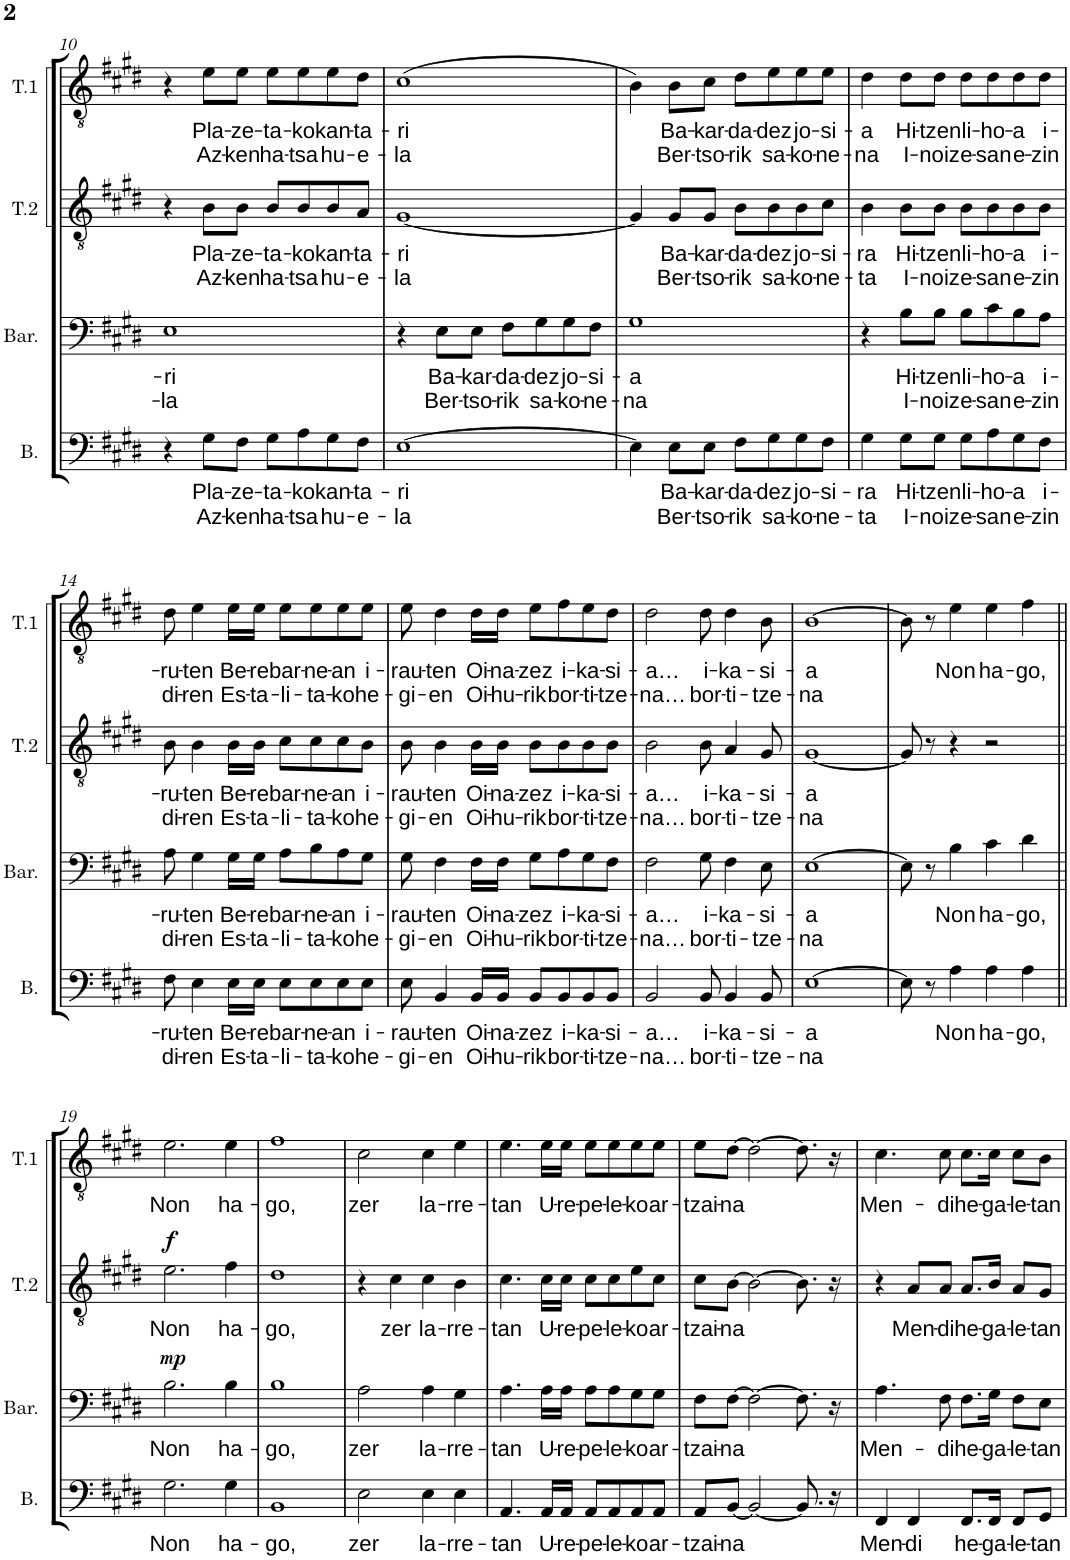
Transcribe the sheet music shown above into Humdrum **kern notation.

**kern	**text	**text	**kern	**text	**text	**dynam	**kern	**text	**text	**dynam	**kern	**text	**text
*part4	*part4	*part4	*part3	*part3	*part3	*part3	*part2	*part2	*part2	*part2	*part1	*part1	*part1
*staff4	*staff4	*staff4	*staff3	*staff3	*staff3	*staff3	*staff2	*staff2	*staff2	*staff2	*staff1	*staff1	*staff1
*I"Basse	*	*	*I"Baryton	*	*	*	*I"Ténor 2	*	*	*	*I"Ténor 1	*	*
*I'B.	*	*	*I'Bar.	*	*	*	*I'T.2	*	*	*	*I'T.1	*	*
!!LO:PB:g=z
*clefF4	*	*	*clefF4	*	*	*	*clefGv2	*	*	*	*clefGv2	*	*
*k[f#c#g#d#]	*	*	*k[f#c#g#d#]	*	*	*	*k[f#c#g#d#]	*	*	*	*k[f#c#g#d#]	*	*
*M4/4	*	*	*M4/4	*	*	*	*M4/4	*	*	*	*M4/4	*	*
=10	=10	=10	=10	=10	=10	=10	=10	=10	=10	=10	=10	=10	=10
!	!	!	!	!LO:LY:b	!LO:LY:b	!	!	!	!	!	!	!	!
4r	.	.	1E	-ri	-la	.	4r	.	.	.	4r	.	.
!	!LO:LY:b	!LO:LY:b	!	!	!	!	!	!LO:LY:b	!LO:LY:b	!	!	!LO:LY:b	!LO:LY:b
8G#\L	Pla-	Az-	.	.	.	.	8B\L	Pla-	Az-	.	8e\L	Pla-	Az-
!	!LO:LY:b	!LO:LY:b	!	!	!	!	!	!LO:LY:b	!LO:LY:b	!	!	!LO:LY:b	!LO:LY:b
8F#\J	-ze-	-ken	.	.	.	.	8B\J	-ze-	-ken	.	8e\J	-ze-	-ken
!	!LO:LY:b	!LO:LY:b	!	!	!	!	!	!LO:LY:b	!LO:LY:b	!	!	!LO:LY:b	!LO:LY:b
8G#\L	-ta-	ha-	.	.	.	.	8B/L	-ta-	ha-	.	8e\L	-ta-	ha-
!	!LO:LY:b	!LO:LY:b	!	!	!	!	!	!LO:LY:b	!LO:LY:b	!	!	!LO:LY:b	!LO:LY:b
8A\	-ko	-tsa	.	.	.	.	8B/	-ko	-tsa	.	8e\	-ko	-tsa
!	!LO:LY:b	!LO:LY:b	!	!	!	!	!	!LO:LY:b	!LO:LY:b	!	!	!LO:LY:b	!LO:LY:b
8G#\	kan-	hu-	.	.	.	.	8B/	kan-	hu-	.	8e\	kan-	hu-
!	!LO:LY:b	!LO:LY:b	!	!	!	!	!	!LO:LY:b	!LO:LY:b	!	!	!LO:LY:b	!LO:LY:b
8F#\J	-ta-	-e-	.	.	.	.	8A/J	-ta-	-e-	.	8d#\J	-ta-	-e-
=11	=11	=11	=11	=11	=11	=11	=11	=11	=11	=11	=11	=11	=11
!	!LO:LY:b	!LO:LY:b	!	!	!	!	!	!LO:LY:b	!LO:LY:b	!	!	!LO:LY:b	!LO:LY:b
[1E	-ri	-la	4r	.	.	.	[1G#	-ri	-la	.	(1c#	-ri	-la
!	!	!	!	!LO:LY:b	!LO:LY:b	!	!	!	!	!	!	!	!
.	.	.	8E\L	Ba-	Ber-	.	.	.	.	.	.	.	.
!	!	!	!	!LO:LY:b	!LO:LY:b	!	!	!	!	!	!	!	!
.	.	.	8E\J	-kar-	-tso-	.	.	.	.	.	.	.	.
!	!	!	!	!LO:LY:b	!LO:LY:b	!	!	!	!	!	!	!	!
.	.	.	8F#\L	-da-	-rik	.	.	.	.	.	.	.	.
!	!	!	!	!LO:LY:b	!LO:LY:b	!	!	!	!	!	!	!	!
.	.	.	8G#\	-dez	sa-	.	.	.	.	.	.	.	.
!	!	!	!	!LO:LY:b	!LO:LY:b	!	!	!	!	!	!	!	!
.	.	.	8G#\	jo-	-ko-	.	.	.	.	.	.	.	.
!	!	!	!	!LO:LY:b	!LO:LY:b	!	!	!	!	!	!	!	!
.	.	.	8F#\J	-si-	-ne-	.	.	.	.	.	.	.	.
=12	=12	=12	=12	=12	=12	=12	=12	=12	=12	=12	=12	=12	=12
!	!	!	!	!LO:LY:b	!LO:LY:b	!	!	!	!	!	!	!	!
4E\]	.	.	1G#	-a	-na	.	4G#/]	.	.	.	4B\)	.	.
!	!LO:LY:b	!LO:LY:b	!	!	!	!	!	!LO:LY:b	!LO:LY:b	!	!	!LO:LY:b	!LO:LY:b
8E\L	Ba-	Ber-	.	.	.	.	8G#/L	Ba-	Ber-	.	8B\L	Ba-	Ber-
!	!LO:LY:b	!LO:LY:b	!	!	!	!	!	!LO:LY:b	!LO:LY:b	!	!	!LO:LY:b	!LO:LY:b
8E\J	-kar-	-tso-	.	.	.	.	8G#/J	-kar-	-tso-	.	8c#\J	-kar-	-tso-
!	!LO:LY:b	!LO:LY:b	!	!	!	!	!	!LO:LY:b	!LO:LY:b	!	!	!LO:LY:b	!LO:LY:b
8F#\L	-da-	-rik	.	.	.	.	8B\L	-da-	-rik	.	8d#\L	-da-	-rik
!	!LO:LY:b	!LO:LY:b	!	!	!	!	!	!LO:LY:b	!LO:LY:b	!	!	!LO:LY:b	!LO:LY:b
8G#\	-dez	sa-	.	.	.	.	8B\	-dez	sa-	.	8e\	-dez	sa-
!	!LO:LY:b	!LO:LY:b	!	!	!	!	!	!LO:LY:b	!LO:LY:b	!	!	!LO:LY:b	!LO:LY:b
8G#\	jo-	-ko-	.	.	.	.	8B\	jo-	-ko-	.	8e\	jo-	-ko-
!	!LO:LY:b	!LO:LY:b	!	!	!	!	!	!LO:LY:b	!LO:LY:b	!	!	!LO:LY:b	!LO:LY:b
8F#\J	-si-	-ne-	.	.	.	.	8c#\J	-si-	-ne-	.	8e\J	-si-	-ne-
=13	=13	=13	=13	=13	=13	=13	=13	=13	=13	=13	=13	=13	=13
!	!LO:LY:b	!LO:LY:b	!	!	!	!	!	!LO:LY:b	!LO:LY:b	!	!	!LO:LY:b	!LO:LY:b
4G#\	-ra	-ta	4r	.	.	.	4B\	-ra	-ta	.	4d#\	-a	-na
!	!LO:LY:b	!LO:LY:b	!	!LO:LY:b	!LO:LY:b	!	!	!LO:LY:b	!LO:LY:b	!	!	!LO:LY:b	!LO:LY:b
8G#\L	Hi-	I-	8B\L	Hi-	I-	.	8B\L	Hi-	I-	.	8d#\L	Hi-	I-
!	!LO:LY:b	!LO:LY:b	!	!LO:LY:b	!LO:LY:b	!	!	!LO:LY:b	!LO:LY:b	!	!	!LO:LY:b	!LO:LY:b
8G#\J	-tzen	-noiz	8B\J	-tzen	-noiz	.	8B\J	-tzen	-noiz	.	8d#\J	-tzen	-noiz
!	!LO:LY:b	!LO:LY:b	!	!LO:LY:b	!LO:LY:b	!	!	!LO:LY:b	!LO:LY:b	!	!	!LO:LY:b	!LO:LY:b
8G#\L	li-	e-	8B\L	li-	e-	.	8B\L	li-	e-	.	8d#\L	li-	e-
!	!LO:LY:b	!LO:LY:b	!	!LO:LY:b	!LO:LY:b	!	!	!LO:LY:b	!LO:LY:b	!	!	!LO:LY:b	!LO:LY:b
8A\	-ho-	-san	8c#\	-ho-	-san	.	8B\	-ho-	-san	.	8d#\	-ho-	-san
!	!LO:LY:b	!LO:LY:b	!	!LO:LY:b	!LO:LY:b	!	!	!LO:LY:b	!LO:LY:b	!	!	!LO:LY:b	!LO:LY:b
8G#\	-a	e-	8B\	-a	e-	.	8B\	-a	e-	.	8d#\	-a	e-
!	!LO:LY:b	!LO:LY:b	!	!LO:LY:b	!LO:LY:b	!	!	!LO:LY:b	!LO:LY:b	!	!	!LO:LY:b	!LO:LY:b
8F#\J	i-	-zin	8A\J	i-	-zin	.	8B\J	i-	-zin	.	8d#\J	i-	-zin
!!LO:LB:g=z
=14	=14	=14	=14	=14	=14	=14	=14	=14	=14	=14	=14	=14	=14
!	!LO:LY:b	!LO:LY:b	!	!LO:LY:b	!LO:LY:b	!	!	!LO:LY:b	!LO:LY:b	!	!	!LO:LY:b	!LO:LY:b
8F#\	-ru-	di-	8A\	-ru-	di-	.	8B\	-ru-	di-	.	8d#\	-ru-	di-
!	!LO:LY:b	!LO:LY:b	!	!LO:LY:b	!LO:LY:b	!	!	!LO:LY:b	!LO:LY:b	!	!	!LO:LY:b	!LO:LY:b
4E\	-ten	-ren	4G#\	-ten	-ren	.	4B\	-ten	-ren	.	4e\	-ten	-ren
!	!LO:LY:b	!LO:LY:b	!	!LO:LY:b	!LO:LY:b	!	!	!LO:LY:b	!LO:LY:b	!	!	!LO:LY:b	!LO:LY:b
16E\LL	Be-	Es-	16G#\LL	Be-	Es-	.	16B\LL	Be-	Es-	.	16e\LL	Be-	Es-
!	!LO:LY:b	!LO:LY:b	!	!LO:LY:b	!LO:LY:b	!	!	!LO:LY:b	!LO:LY:b	!	!	!LO:LY:b	!LO:LY:b
16E\JJ	-re	-ta-	16G#\JJ	-re	-ta-	.	16B\JJ	-re	-ta-	.	16e\JJ	-re	-ta-
!	!LO:LY:b	!LO:LY:b	!	!LO:LY:b	!LO:LY:b	!	!	!LO:LY:b	!LO:LY:b	!	!	!LO:LY:b	!LO:LY:b
8E\L	bar-	-li-	8A\L	bar-	-li-	.	8c#\L	bar-	-li-	.	8e\L	bar-	-li-
!	!LO:LY:b	!LO:LY:b	!	!LO:LY:b	!LO:LY:b	!	!	!LO:LY:b	!LO:LY:b	!	!	!LO:LY:b	!LO:LY:b
8E\	-ne-	-ta-	8B\	-ne-	-ta-	.	8c#\	-ne-	-ta-	.	8e\	-ne-	-ta-
!	!LO:LY:b	!LO:LY:b	!	!LO:LY:b	!LO:LY:b	!	!	!LO:LY:b	!LO:LY:b	!	!	!LO:LY:b	!LO:LY:b
8E\	-an	-ko	8A\	-an	-ko	.	8c#\	-an	-ko	.	8e\	-an	-ko
!	!LO:LY:b	!LO:LY:b	!	!LO:LY:b	!LO:LY:b	!	!	!LO:LY:b	!LO:LY:b	!	!	!LO:LY:b	!LO:LY:b
8E\J	i-	he-	8G#\J	i-	he-	.	8B\J	i-	he-	.	8e\J	i-	he-
=15	=15	=15	=15	=15	=15	=15	=15	=15	=15	=15	=15	=15	=15
!	!LO:LY:b	!LO:LY:b	!	!LO:LY:b	!LO:LY:b	!	!	!LO:LY:b	!LO:LY:b	!	!	!LO:LY:b	!LO:LY:b
8E\	-rau-	-gi-	8G#\	-rau-	-gi-	.	8B\	-rau-	-gi-	.	8e\	-rau-	-gi-
!	!LO:LY:b	!LO:LY:b	!	!LO:LY:b	!LO:LY:b	!	!	!LO:LY:b	!LO:LY:b	!	!	!LO:LY:b	!LO:LY:b
4BB/	-ten	-en	4F#\	-ten	-en	.	4B\	-ten	-en	.	4d#\	-ten	-en
!	!LO:LY:b	!LO:LY:b	!	!LO:LY:b	!LO:LY:b	!	!	!LO:LY:b	!LO:LY:b	!	!	!LO:LY:b	!LO:LY:b
16BB/LL	Oi-	Oi-	16F#\LL	Oi-	Oi-	.	16B\LL	Oi-	Oi-	.	16d#\LL	Oi-	Oi-
!	!LO:LY:b	!LO:LY:b	!	!LO:LY:b	!LO:LY:b	!	!	!LO:LY:b	!LO:LY:b	!	!	!LO:LY:b	!LO:LY:b
16BB/JJ	-na-	-hu-	16F#\JJ	-na-	-hu-	.	16B\JJ	-na-	-hu-	.	16d#\JJ	-na-	-hu-
!	!LO:LY:b	!LO:LY:b	!	!LO:LY:b	!LO:LY:b	!	!	!LO:LY:b	!LO:LY:b	!	!	!LO:LY:b	!LO:LY:b
8BB/L	-zez	-rik	8G#\L	-zez	-rik	.	8B\L	-zez	-rik	.	8e\L	-zez	-rik
!	!LO:LY:b	!LO:LY:b	!	!LO:LY:b	!LO:LY:b	!	!	!LO:LY:b	!LO:LY:b	!	!	!LO:LY:b	!LO:LY:b
8BB/	i-	bor-	8A\	i-	bor-	.	8B\	i-	bor-	.	8f#\	i-	bor-
!	!LO:LY:b	!LO:LY:b	!	!LO:LY:b	!LO:LY:b	!	!	!LO:LY:b	!LO:LY:b	!	!	!LO:LY:b	!LO:LY:b
8BB/	-ka-	-ti-	8G#\	-ka-	-ti-	.	8B\	-ka-	-ti-	.	8e\	-ka-	-ti-
!	!LO:LY:b	!LO:LY:b	!	!LO:LY:b	!LO:LY:b	!	!	!LO:LY:b	!LO:LY:b	!	!	!LO:LY:b	!LO:LY:b
8BB/J	-si-	-tze-	8F#\J	-si-	-tze-	.	8B\J	-si-	-tze-	.	8d#\J	-si-	-tze-
=16	=16	=16	=16	=16	=16	=16	=16	=16	=16	=16	=16	=16	=16
!	!LO:LY:b	!LO:LY:b	!	!LO:LY:b	!LO:LY:b	!	!	!LO:LY:b	!LO:LY:b	!	!	!LO:LY:b	!LO:LY:b
2BB/	-a…	-na…	2F#\	-a…	-na…	.	2B\	-a…	-na…	.	2d#\	-a…	-na…
!	!LO:LY:b	!LO:LY:b	!	!LO:LY:b	!LO:LY:b	!	!	!LO:LY:b	!LO:LY:b	!	!	!LO:LY:b	!LO:LY:b
8BB/	i-	bor-	8G#\	i-	bor-	.	8B\	i-	bor-	.	8d#\	i-	bor-
!	!LO:LY:b	!LO:LY:b	!	!LO:LY:b	!LO:LY:b	!	!	!LO:LY:b	!LO:LY:b	!	!	!LO:LY:b	!LO:LY:b
4BB/	-ka-	-ti-	4F#\	-ka-	-ti-	.	4A/	-ka-	-ti-	.	4d#\	-ka-	-ti-
!	!LO:LY:b	!LO:LY:b	!	!LO:LY:b	!LO:LY:b	!	!	!LO:LY:b	!LO:LY:b	!	!	!LO:LY:b	!LO:LY:b
8BB/	-si-	-tze-	8E\	-si-	-tze-	.	8G#/	-si-	-tze-	.	8B\	-si-	-tze-
=17	=17	=17	=17	=17	=17	=17	=17	=17	=17	=17	=17	=17	=17
!	!LO:LY:b	!LO:LY:b	!	!LO:LY:b	!LO:LY:b	!	!	!LO:LY:b	!LO:LY:b	!	!	!LO:LY:b	!LO:LY:b
[1E	-a	-na	[1E	-a	-na	.	[1G#	-a	-na	.	[1B	-a	-na
=18	=18	=18	=18	=18	=18	=18	=18	=18	=18	=18	=18	=18	=18
8E\]	.	.	8E\]	.	.	.	8G#/]	.	.	.	8B\]	.	.
8r	.	.	8r	.	.	.	8r	.	.	.	8r	.	.
!	!LO:LY:b	!	!	!LO:LY:b	!	!	!	!	!	!	!	!LO:LY:b	!
4A\	Non	.	4B\	Non	.	.	4r	.	.	.	4e\	Non	.
!	!LO:LY:b	!	!	!LO:LY:b	!	!	!	!	!	!	!	!LO:LY:b	!
4A\	ha-	.	4c#\	ha-	.	.	2r	.	.	.	4e\	ha-	.
!	!LO:LY:b	!	!	!LO:LY:b	!	!	!	!	!	!	!	!LO:LY:b	!
4A\	-go,	.	4d#\	-go,	.	.	.	.	.	.	4f#\	-go,	.
!!LO:LB:g=z
=19||	=19||	=19||	=19||	=19||	=19||	=19||	=19||	=19||	=19||	=19||	=19||	=19||	=19||
!	!LO:LY:b	!	!	!LO:LY:b	!	!LO:DY:a	!	!LO:LY:b	!	!LO:DY:a	!	!LO:LY:b	!
2.G#\	Non	.	2.B\	Non	.	mp	2.e\	Non	.	f	2.e\	Non	.
!	!LO:LY:b	!	!	!LO:LY:b	!	!	!	!LO:LY:b	!	!	!	!LO:LY:b	!
4G#\	ha-	.	4B\	ha-	.	.	4f#\	ha-	.	.	4e\	ha-	.
=20	=20	=20	=20	=20	=20	=20	=20	=20	=20	=20	=20	=20	=20
!	!LO:LY:b	!	!	!LO:LY:b	!	!	!	!LO:LY:b	!	!	!	!LO:LY:b	!
1BB	-go,	.	1B	-go,	.	.	1d#	-go,	.	.	1f#	-go,	.
=21	=21	=21	=21	=21	=21	=21	=21	=21	=21	=21	=21	=21	=21
!	!LO:LY:b	!	!	!LO:LY:b	!	!	!	!	!	!	!	!LO:LY:b	!
2E\	zer	.	2A\	zer	.	.	4r	.	.	.	2c#\	zer	.
!	!	!	!	!	!	!	!	!LO:LY:b	!	!	!	!	!
.	.	.	.	.	.	.	4c#\	zer	.	.	.	.	.
!	!LO:LY:b	!	!	!LO:LY:b	!	!	!	!LO:LY:b	!	!	!	!LO:LY:b	!
4E\	la-	.	4A\	la-	.	.	4c#\	la-	.	.	4c#\	la-	.
!	!LO:LY:b	!	!	!LO:LY:b	!	!	!	!LO:LY:b	!	!	!	!LO:LY:b	!
4E\	-rre-	.	4G#\	-rre-	.	.	4B\	-rre-	.	.	4e\	-rre-	.
=22	=22	=22	=22	=22	=22	=22	=22	=22	=22	=22	=22	=22	=22
!	!LO:LY:b	!	!	!LO:LY:b	!	!	!	!LO:LY:b	!	!	!	!LO:LY:b	!
4.AA/	-tan	.	4.A\	-tan	.	.	4.c#\	-tan	.	.	4.e\	-tan	.
!	!LO:LY:b	!	!	!LO:LY:b	!	!	!	!LO:LY:b	!	!	!	!LO:LY:b	!
16AA/LL	U-	.	16A\LL	U-	.	.	16c#\LL	U-	.	.	16e\LL	U-	.
!	!LO:LY:b	!	!	!LO:LY:b	!	!	!	!LO:LY:b	!	!	!	!LO:LY:b	!
16AA/JJ	-re-	.	16A\JJ	-re-	.	.	16c#\JJ	-re-	.	.	16e\JJ	-re-	.
!	!LO:LY:b	!	!	!LO:LY:b	!	!	!	!LO:LY:b	!	!	!	!LO:LY:b	!
8AA/L	-pe-	.	8A\L	-pe-	.	.	8c#\L	-pe-	.	.	8e\L	-pe-	.
!	!LO:LY:b	!	!	!LO:LY:b	!	!	!	!LO:LY:b	!	!	!	!LO:LY:b	!
8AA/	-le-	.	8A\	-le-	.	.	8c#\	-le-	.	.	8e\	-le-	.
!	!LO:LY:b	!	!	!LO:LY:b	!	!	!	!LO:LY:b	!	!	!	!LO:LY:b	!
8AA/	-ko	.	8G#\	-ko	.	.	8e\	-ko	.	.	8e\	-ko	.
!	!LO:LY:b	!	!	!LO:LY:b	!	!	!	!LO:LY:b	!	!	!	!LO:LY:b	!
8AA/J	ar-	.	8G#\J	ar-	.	.	8c#\J	ar-	.	.	8e\J	ar-	.
=23	=23	=23	=23	=23	=23	=23	=23	=23	=23	=23	=23	=23	=23
!	!LO:LY:b	!	!	!LO:LY:b	!	!	!	!LO:LY:b	!	!	!	!LO:LY:b	!
8AA/L	-tzai-	.	8F#\L	-tzai-	.	.	8c#\L	-tzai-	.	.	8e\L	-tzai-	.
!	!LO:LY:b	!	!	!LO:LY:b	!	!	!	!LO:LY:b	!	!	!	!LO:LY:b	!
[8BB/J	-na	.	[8F#\J	-na	.	.	[8B\J	-na	.	.	[8d#\J	-na	.
2BB/_	.	.	2F#\_	.	.	.	2B\_	.	.	.	2d#\_	.	.
8.BB/]	.	.	8.F#\]	.	.	.	8.B\]	.	.	.	8.d#\]	.	.
16r	.	.	16r	.	.	.	16r	.	.	.	16r	.	.
=24	=24	=24	=24	=24	=24	=24	=24	=24	=24	=24	=24	=24	=24
!	!LO:LY:b	!	!	!LO:LY:b	!	!	!	!	!	!	!	!LO:LY:b	!
4FF#/	Men-	.	4.A\	Men-	.	.	4r	.	.	.	4.c#\	Men-	.
!	!LO:LY:b	!	!	!	!	!	!	!LO:LY:b	!	!	!	!	!
4FF#/	-di	.	.	.	.	.	8A/L	Men-	.	.	.	.	.
!	!	!	!	!LO:LY:b	!	!	!	!LO:LY:b	!	!	!	!LO:LY:b	!
.	.	.	8F#\	-di	.	.	8A/J	-di	.	.	8c#\	-di	.
!	!LO:LY:b	!	!	!LO:LY:b	!	!	!	!LO:LY:b	!	!	!	!LO:LY:b	!
8.FF#/L	he-	.	8.F#\L	he-	.	.	8.A/L	he-	.	.	8.c#\L	he-	.
!	!LO:LY:b	!	!	!LO:LY:b	!	!	!	!LO:LY:b	!	!	!	!LO:LY:b	!
16FF#/Jk	-ga-	.	16G#\Jk	-ga-	.	.	16B/Jk	-ga-	.	.	16c#\Jk	-ga-	.
!	!LO:LY:b	!	!	!LO:LY:b	!	!	!	!LO:LY:b	!	!	!	!LO:LY:b	!
8FF#/L	-le-	.	8F#\L	-le-	.	.	8A/L	-le-	.	.	8c#\L	-le-	.
!	!LO:LY:b	!	!	!LO:LY:b	!	!	!	!LO:LY:b	!	!	!	!LO:LY:b	!
8GG#/J	-tan	.	8E\J	-tan	.	.	8G#/J	-tan	.	.	8B\J	-tan	.
=	=	=	=	=	=	=	=	=	=	=	=	=	=
*-	*-	*-	*-	*-	*-	*-	*-	*-	*-	*-	*-	*-	*-
